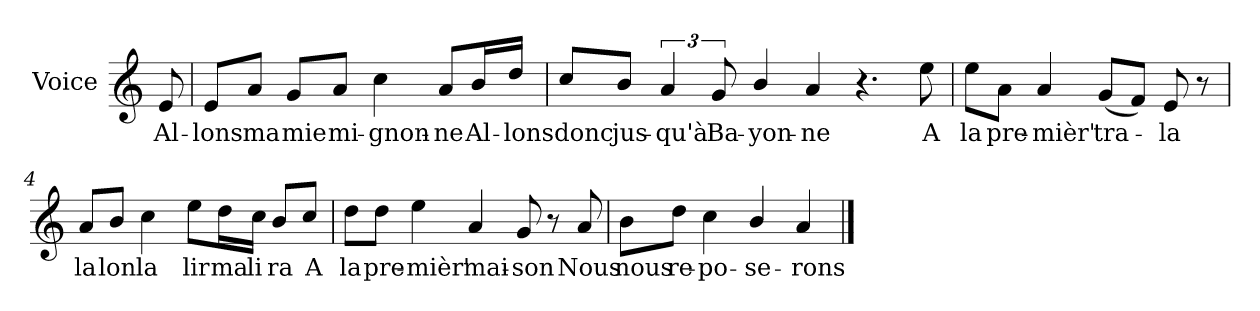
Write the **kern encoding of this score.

**kern	**text
*part1	*part1
*staff1	*staff1
*I"Voice	*
*I'V	*
*clefG2	*
*k[]	*
*C:	*
=	=
8e/	Al-
=1	=1
8e/L	-lons
8a/J	ma
8g/L	mie
8a/J	mi-
4cc\	-gnon-
8a/L	-ne
16b/L	Al-
16dd/JJ	-lons
=2	=2
8cc/L	donc
8b/J	jus-
6a/	-qu'à
12g/	Ba-
4b/	-yon-
4a/	-ne
4.r	.
8ee\	A
=3	=3
8ee\L	la
8a\J	pre-
4a/	-mièr'
(<8g/L	tra-
8f/J)	.
8e/	-la
8r	.
!!LO:LB:g=z
=4	=4
8a/L	la
8b/J	lon
4cc\	la
8ee\L	lir
16dd\L	ma
16cc\JJ	li
8b/L	ra
8cc/J	A
=5	=5
8dd\L	la
8dd\J	pre-
4ee\	-mièr'
4a/	mai-
8g/	-son
8r	.
8a/	Nous
=6	=6
8b\L	nous
8dd\J	re-
4cc\	-po-
4b/	-se-
4a/	-rons
==	==
*-	*-
